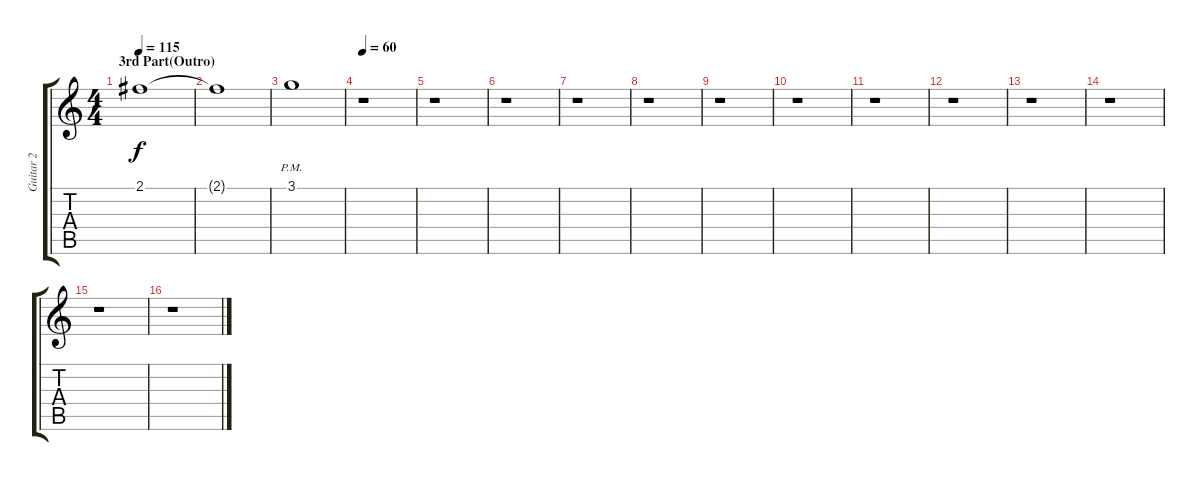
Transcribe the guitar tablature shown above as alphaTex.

\track ("Guitar 2" "Guitar 2") {instrument overdrivenguitar}
\staff {score tabs}
\tuning (E4 B3 G3 D3 A2 E2) {hide}
\ts (4 4)
\section ("" "3rd Part(Outro)")
\tempo 115
\clef g2
\ks c
2.1{t}.1{dy f} |
2.1{t}.1 |
3.1{pm}.1 |
\tempo 60
r.1 |
r.1 |
r.1 |
r.1 |
r.1 |
r.1 |
r.1 |
r.1 |
r.1 |
r.1 |
r.1 |
r.1 |
r.1
